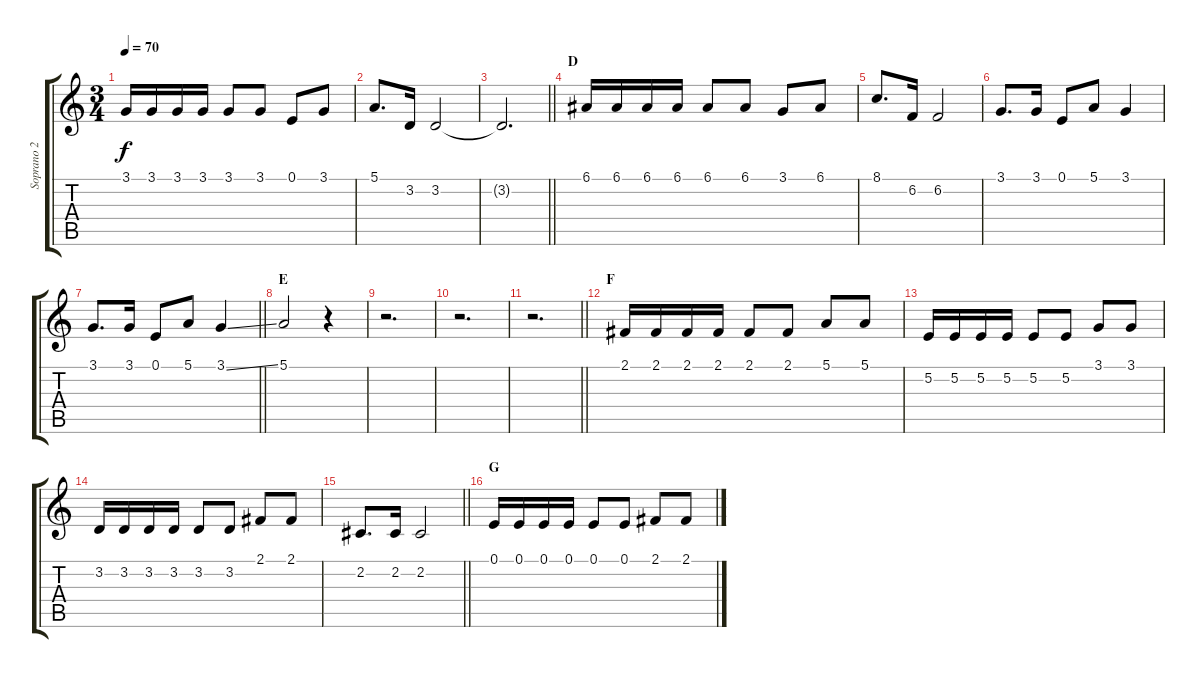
\track ("Soprano 2" "Soprano 2") {instrument voiceoohs}
\staff {score tabs}
\tuning (E4 B3 G3 D3 A2 E2) {hide}
\ts (3 4)
\tempo 70
\clef g2
\ks c
3.1.16{dy f} 3.1.16 3.1.16 3.1.16 3.1.8 3.1.8 0.1.8 3.1.8 |
5.1.8{d} 3.2.16 3.2.2 |
\barLineRight lightlight
3.2{t}.2{d} |
\section ("" "D")
6.1.16 6.1.16 6.1.16 6.1.16 6.1.8 6.1.8 3.1.8 6.1.8 |
8.1.8{d} 6.2.16 6.2.2 |
3.1.8{d} 3.1.16 0.1.8 5.1.8 3.1.4 |
\barLineRight lightlight
3.1.8{d} 3.1.16 0.1.8 5.1.8 3.1{ss}.4 |
\section ("" "E")
5.1.2 r.4 |
r.2{d} |
r.2{d} |
\barLineRight lightlight
r.2{d} |
\section ("" "F")
2.1.16 2.1.16 2.1.16 2.1.16 2.1.8 2.1.8 5.1.8 5.1.8 |
5.2.16 5.2.16 5.2.16 5.2.16 5.2.8 5.2.8 3.1.8 3.1.8 |
3.2.16 3.2.16 3.2.16 3.2.16 3.2.8 3.2.8 2.1.8 2.1.8 |
\barLineRight lightlight
2.2.8{d} 2.2.16 2.2.2 |
\section ("" "G")
0.1.16 0.1.16 0.1.16 0.1.16 0.1.8 0.1.8 2.1.8 2.1.8
